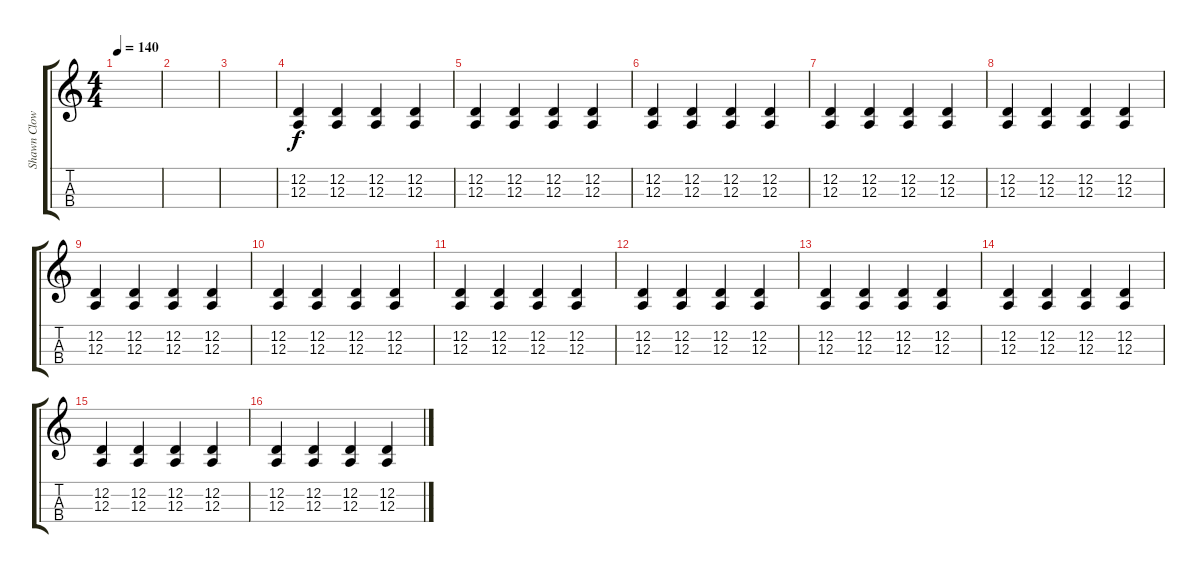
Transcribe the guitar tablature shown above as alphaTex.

\track ("Shawn Clown Crahan" "Shawn Clow") {instrument melodictom}
\staff {score tabs}
\tuning (G3 D3 A2 E2) {hide}
\ts (4 4)
\tempo 140
\clef g2
\ks c
|
|
|
(12.2 12.3).4 (12.2 12.3).4 (12.2 12.3).4 (12.2 12.3).4 |
(12.2 12.3).4 (12.2 12.3).4 (12.2 12.3).4 (12.2 12.3).4 |
(12.2 12.3).4 (12.2 12.3).4 (12.2 12.3).4 (12.2 12.3).4 |
(12.2 12.3).4 (12.2 12.3).4 (12.2 12.3).4 (12.2 12.3).4 |
(12.2 12.3).4 (12.2 12.3).4 (12.2 12.3).4 (12.2 12.3).4 |
(12.2 12.3).4 (12.2 12.3).4 (12.2 12.3).4 (12.2 12.3).4 |
(12.2 12.3).4 (12.2 12.3).4 (12.2 12.3).4 (12.2 12.3).4 |
(12.2 12.3).4 (12.2 12.3).4 (12.2 12.3).4 (12.2 12.3).4 |
(12.2 12.3).4 (12.2 12.3).4 (12.2 12.3).4 (12.2 12.3).4 |
(12.2 12.3).4 (12.2 12.3).4 (12.2 12.3).4 (12.2 12.3).4 |
(12.2 12.3).4 (12.2 12.3).4 (12.2 12.3).4 (12.2 12.3).4 |
(12.2 12.3).4 (12.2 12.3).4 (12.2 12.3).4 (12.2 12.3).4 |
(12.2 12.3).4 (12.2 12.3).4 (12.2 12.3).4 (12.2 12.3).4
